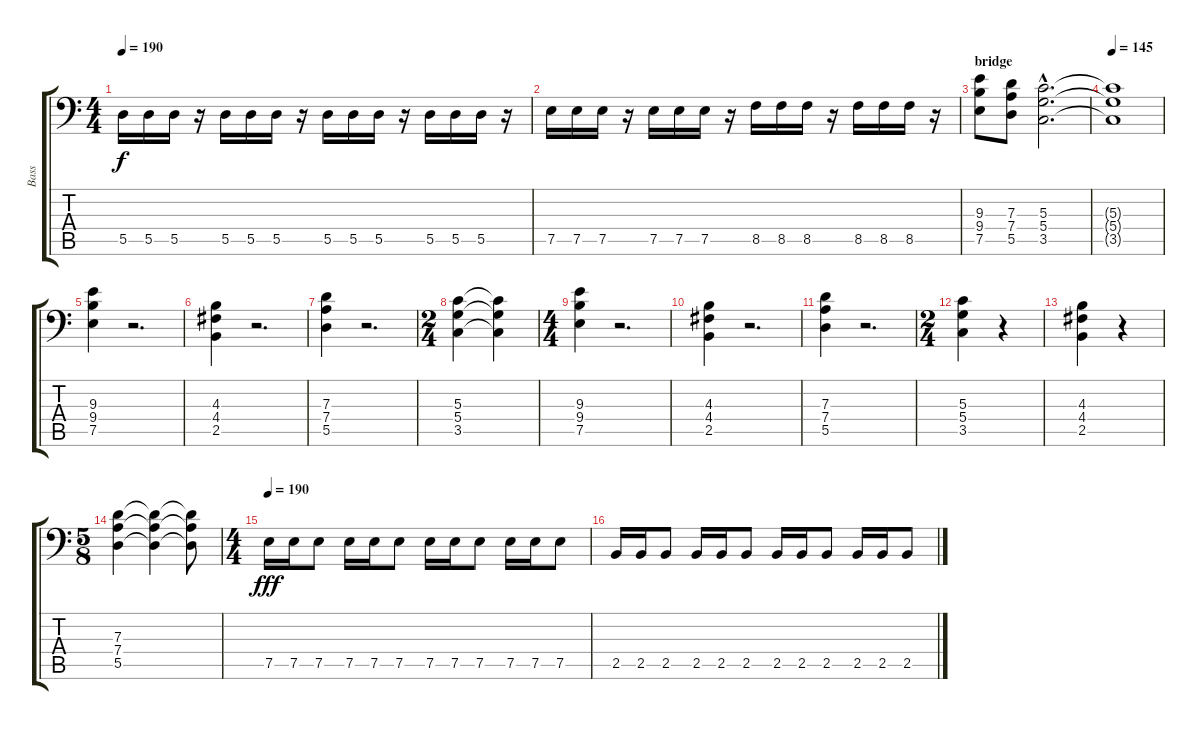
\track ("Bass" "Bass") {instrument electricbassfinger}
\staff {score tabs}
\tuning (E3 B2 G2 D2 A1 E1) {hide}
\ts (4 4)
\tempo 190
\clef f4
\ks c
5.5.16{dy f} 5.5.16 5.5.16 r.16 5.5.16 5.5.16 5.5.16 r.16 5.5.16 5.5.16 5.5.16 r.16 5.5.16 5.5.16 5.5.16 r.16 |
7.5.16 7.5.16 7.5.16 r.16 7.5.16 7.5.16 7.5.16 r.16 8.5.16 8.5.16 8.5.16 r.16 8.5.16 8.5.16 8.5.16 r.16 |
\section ("" "bridge")
(9.3 9.4 7.5).8 (7.3 7.4 5.5).8 (5.3{hac} 5.4{hac} 3.5{hac}).2{d} |
\tempo 145
(5.3{t} 5.4{t} 3.5{t}).1 |
(9.3 9.4 7.5).4 r.2{d} |
(4.3 4.4 2.5).4 r.2{d} |
(7.3 7.4 5.5).4 r.2{d} |
\ts (2 4)
(5.3 5.4 3.5).4 (5.3{t} 5.4{t} 3.5{t}).4 |
\ts (4 4)
(9.3 9.4 7.5).4 r.2{d} |
(4.3 4.4 2.5).4 r.2{d} |
(7.3 7.4 5.5).4 r.2{d} |
\ts (2 4)
(5.3 5.4 3.5).4 r.4 |
(4.3 4.4 2.5).4 r.4 |
\ts (5 8)
(7.3 7.4 5.5).4 (7.3{t} 7.4{t} 5.5{t}).4 (7.3{t} 7.4{t} 5.5{t}).8 |
\ts (4 4)
\tempo 190
7.5.16{dy fff} 7.5.16 7.5.8 7.5.16 7.5.16 7.5.8 7.5.16 7.5.16 7.5.8 7.5.16 7.5.16 7.5.8 |
2.5.16 2.5.16 2.5.8 2.5.16 2.5.16 2.5.8 2.5.16 2.5.16 2.5.8 2.5.16 2.5.16 2.5.8
